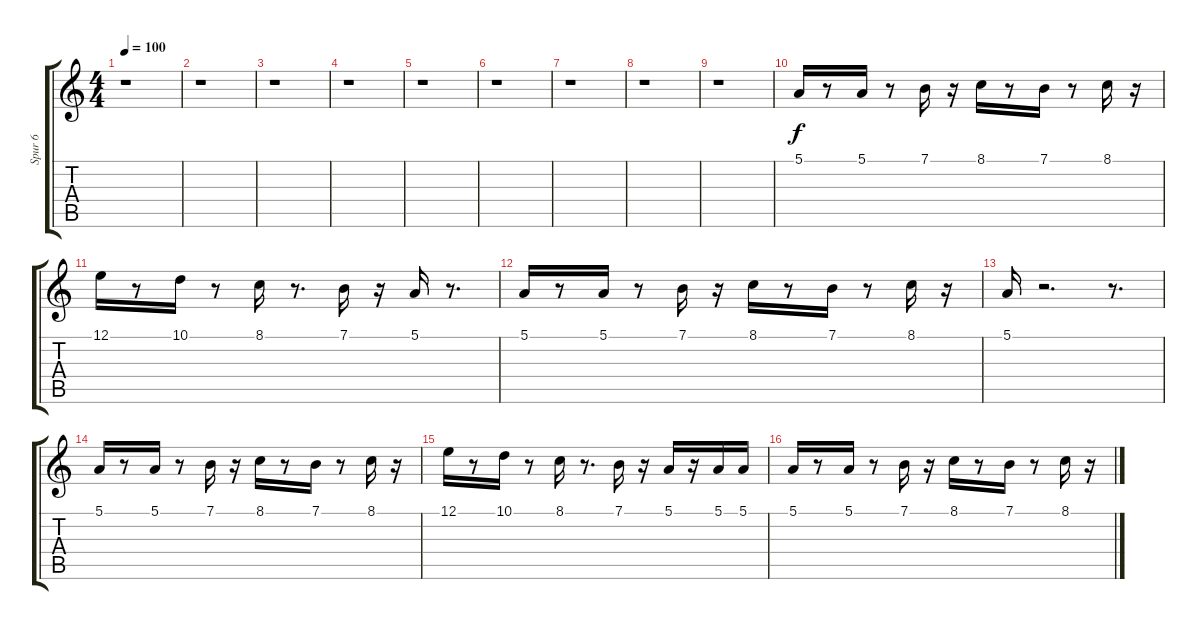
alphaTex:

\track ("Spur 6" "Spur 6") {instrument pad1newage}
\staff {score tabs}
\tuning (E4 B3 G3 D3 A2 E2) {hide}
\ts (4 4)
\tempo 100
\clef g2
\ks c
r.1{dy f instrument pad1newage} |
r.1 |
r.1 |
r.1 |
r.1 |
r.1 |
r.1 |
r.1 |
r.1 |
5.1.16 r.8 5.1.16 r.8 7.1.16 r.16 8.1.16 r.8 7.1.16 r.8 8.1.16 r.16 |
12.1.16 r.8 10.1.16 r.8 8.1.16 r.8{d} 7.1.16 r.16 5.1.16 r.8{d} |
5.1.16 r.8 5.1.16 r.8 7.1.16 r.16 8.1.16 r.8 7.1.16 r.8 8.1.16 r.16 |
5.1.16 r.2{d} r.8{d} |
5.1.16 r.8 5.1.16 r.8 7.1.16 r.16 8.1.16 r.8 7.1.16 r.8 8.1.16 r.16 |
12.1.16 r.8 10.1.16 r.8 8.1.16 r.8{d} 7.1.16 r.16 5.1.16 r.16 5.1.16 5.1.16 |
5.1.16 r.8 5.1.16 r.8 7.1.16 r.16 8.1.16 r.8 7.1.16 r.8 8.1.16 r.16
